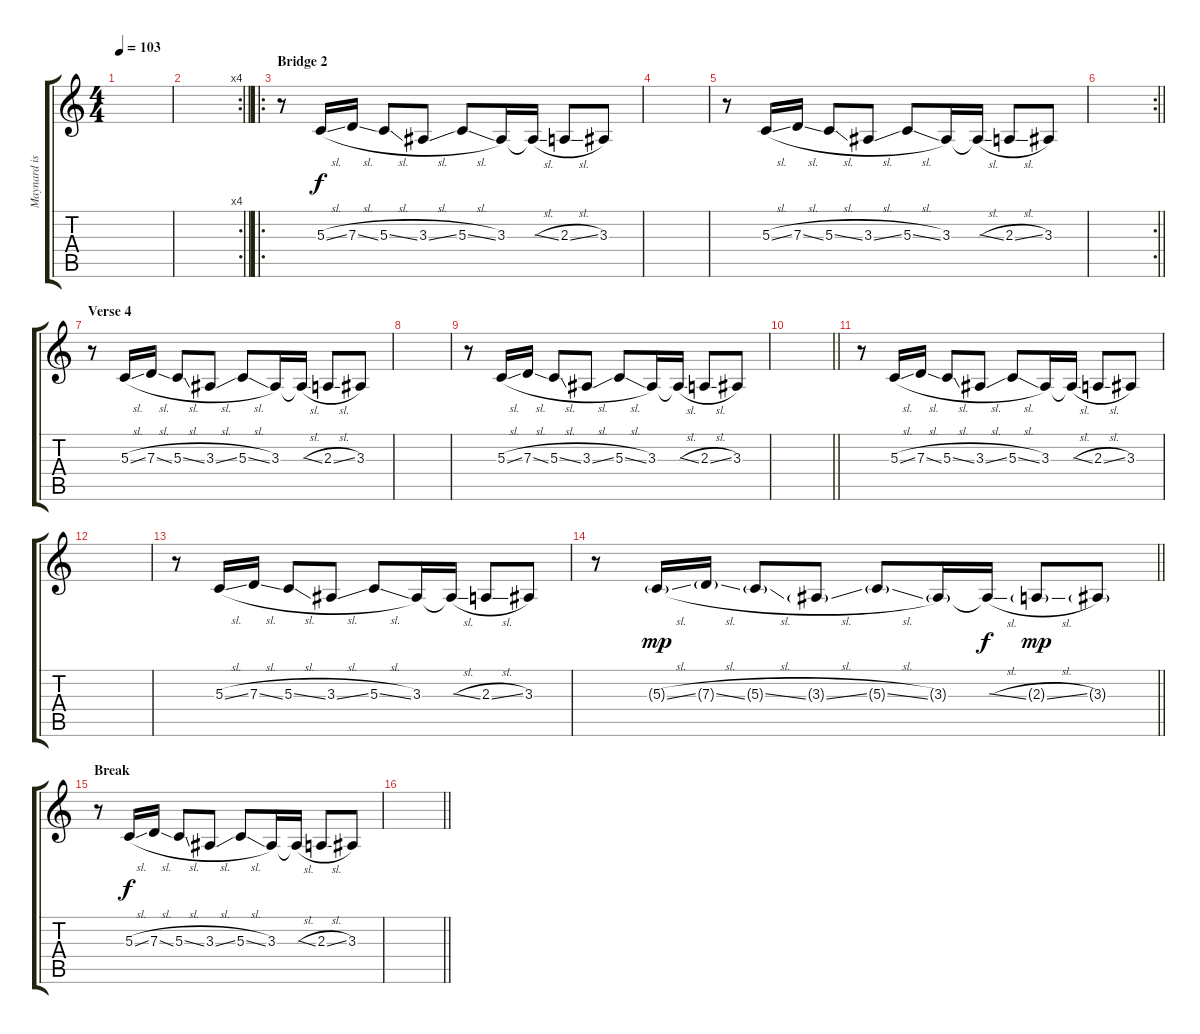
\track ("Maynard is God" "Maynard is") {instrument piccolo}
\staff {score tabs}
\tuning (E4 B3 G3 D3 A2 E2) {hide}
\ts (4 4)
\tempo 103
\clef g2
\ks c
|
\rc 4
\barLineRight lightlight
|
\ro
\section ("" "Bridge 2")
r.8 5.3{sl}.16 7.3{sl}.16 5.3{sl}.8 3.3{sl}.8 5.3{sl}.8 3.3.16 3.3{sl t}.16 2.3{sl}.8 3.3.8 |
|
r.8 5.3{sl}.16 7.3{sl}.16 5.3{sl}.8 3.3{sl}.8 5.3{sl}.8 3.3.16 3.3{sl t}.16 2.3{sl}.8 3.3.8 |
\rc 2
\barLineRight lightlight
|
\section ("" "Verse 4")
r.8{volume 8} 5.3{sl}.16 7.3{sl}.16 5.3{sl}.8 3.3{sl}.8 5.3{sl}.8 3.3.16 3.3{sl t}.16 2.3{sl}.8 3.3.8 |
|
r.8 5.3{sl}.16 7.3{sl}.16 5.3{sl}.8 3.3{sl}.8 5.3{sl}.8 3.3.16 3.3{sl t}.16 2.3{sl}.8 3.3.8 |
\barLineRight lightlight
|
r.8 5.3{sl}.16 7.3{sl}.16 5.3{sl}.8 3.3{sl}.8 5.3{sl}.8 3.3.16 3.3{sl t}.16 2.3{sl}.8 3.3.8 |
|
r.8 5.3{sl}.16 7.3{sl}.16 5.3{sl}.8 3.3{sl}.8 5.3{sl}.8 3.3.16 3.3{sl t}.16 2.3{sl}.8 3.3.8 |
\barLineRight lightlight
r.8 5.3{sl g}.16{dy mp} 7.3{sl g}.16 5.3{sl g}.8 3.3{sl g}.8 5.3{sl g}.8 3.3{g}.16 3.3{sl t}.16{dy f} 2.3{sl g}.8{dy mp} 3.3{g}.8 |
\section ("" "Break")
r.8 5.3{sl}.16{dy f} 7.3{sl}.16 5.3{sl}.8 3.3{sl}.8 5.3{sl}.8 3.3.16 3.3{sl t}.16 2.3{sl}.8 3.3.8 |
\barLineRight lightlight
